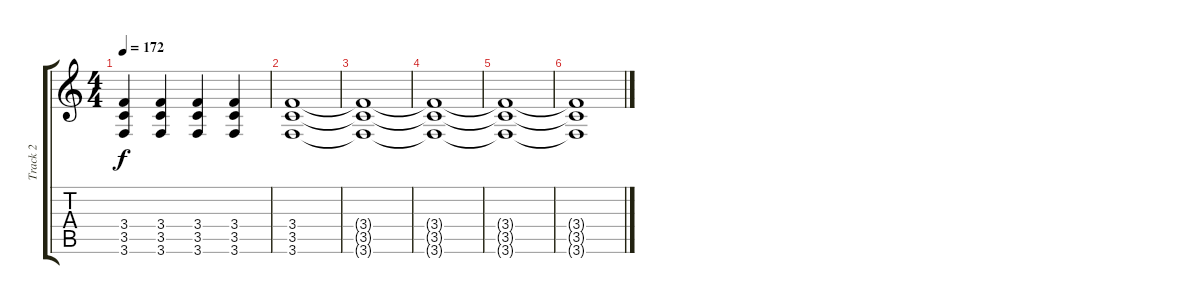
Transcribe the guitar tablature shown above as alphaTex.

\track ("Track 2" "Track 2") {instrument distortionguitar}
\staff {score tabs}
\tuning (E4 B3 G3 D3 A2 D2) {hide}
\ts (4 4)
\tempo 172
\clef g2
\ks c
(3.4 3.5 3.6).4{dy f} (3.4 3.5 3.6).4 (3.4 3.5 3.6).4 (3.4 3.5 3.6).4 |
(3.4 3.5 3.6).1 |
(3.4{t} 3.5{t} 3.6{t}).1 |
(3.4{t} 3.5{t} 3.6{t}).1 |
(3.4{t} 3.5{t} 3.6{t}).1 |
(3.4{t} 3.5{t} 3.6{t}).1
